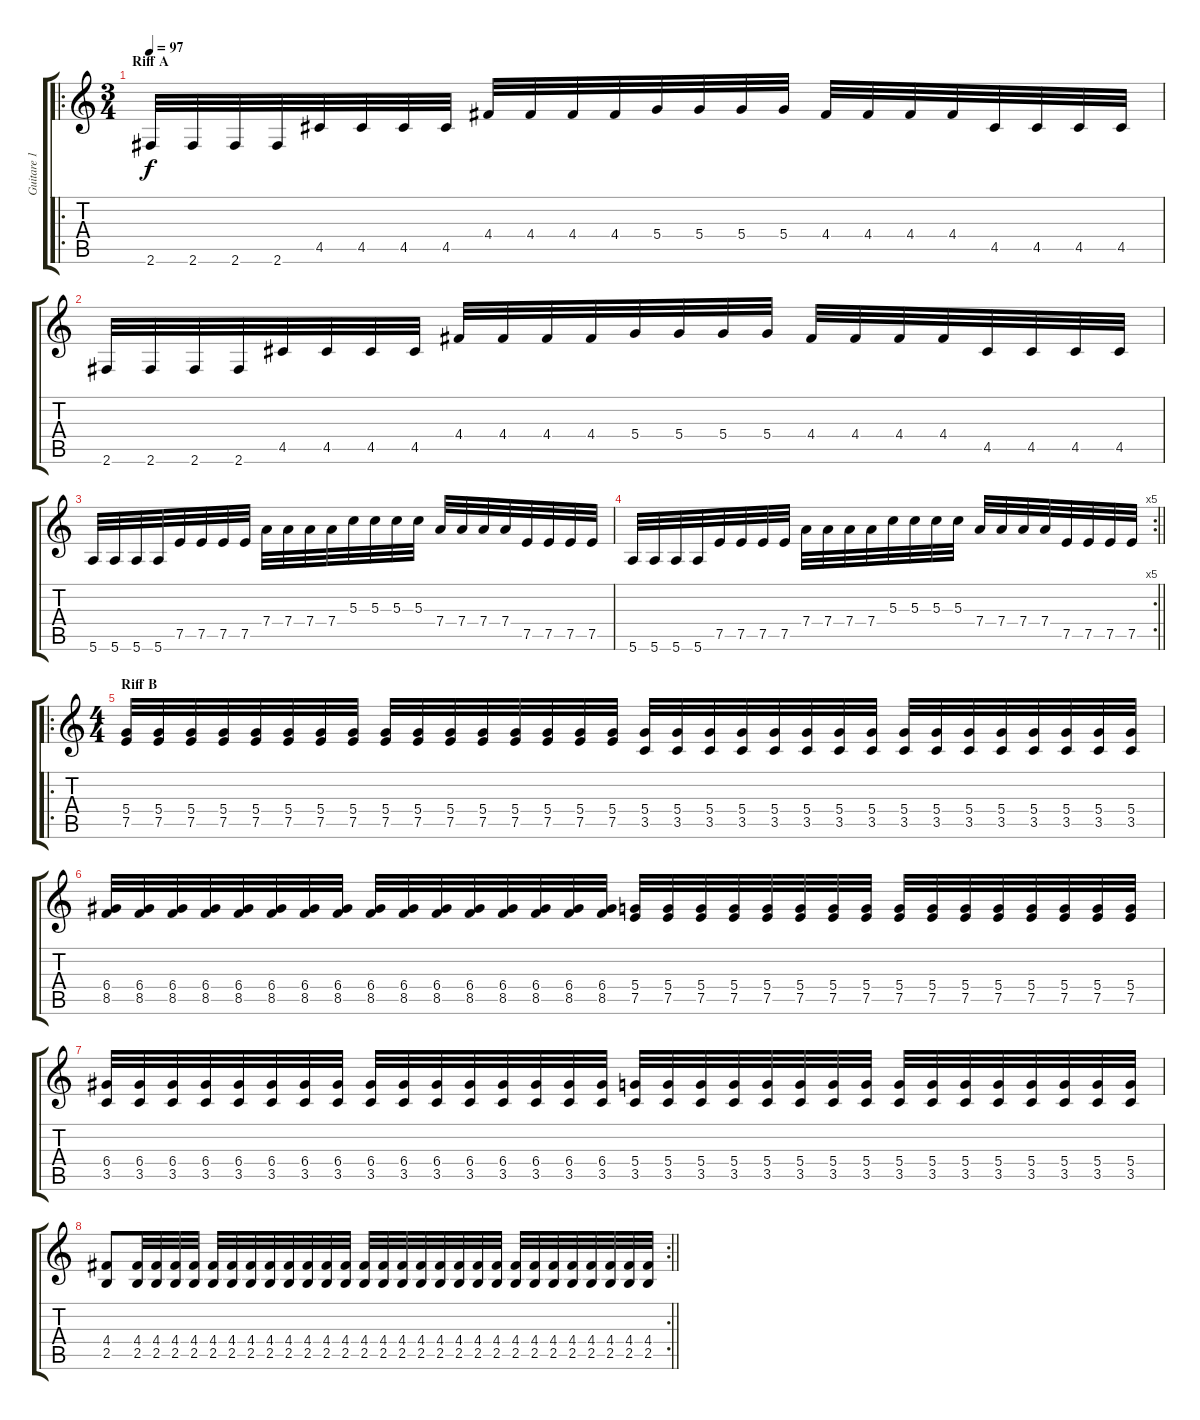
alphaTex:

\track ("Guitare 1" "Guitare 1") {instrument distortionguitar}
\staff {score tabs}
\tuning (E4 B3 G3 D3 A2 E2) {hide}
\ro
\ts (3 4)
\section ("" "Riff A")
\tempo 97
\clef g2
\ks c
2.6.32{dy f} 2.6.32 2.6.32 2.6.32 4.5.32 4.5.32 4.5.32 4.5.32 4.4.32 4.4.32 4.4.32 4.4.32 5.4.32 5.4.32 5.4.32 5.4.32 4.4.32 4.4.32 4.4.32 4.4.32 4.5.32 4.5.32 4.5.32 4.5.32 |
2.6.32 2.6.32 2.6.32 2.6.32 4.5.32 4.5.32 4.5.32 4.5.32 4.4.32 4.4.32 4.4.32 4.4.32 5.4.32 5.4.32 5.4.32 5.4.32 4.4.32 4.4.32 4.4.32 4.4.32 4.5.32 4.5.32 4.5.32 4.5.32 |
5.6.32 5.6.32 5.6.32 5.6.32 7.5.32 7.5.32 7.5.32 7.5.32 7.4.32 7.4.32 7.4.32 7.4.32 5.3.32 5.3.32 5.3.32 5.3.32 7.4.32 7.4.32 7.4.32 7.4.32 7.5.32 7.5.32 7.5.32 7.5.32 |
\rc 5
\barLineRight lightlight
5.6.32 5.6.32 5.6.32 5.6.32 7.5.32 7.5.32 7.5.32 7.5.32 7.4.32 7.4.32 7.4.32 7.4.32 5.3.32 5.3.32 5.3.32 5.3.32 7.4.32 7.4.32 7.4.32 7.4.32 7.5.32 7.5.32 7.5.32 7.5.32 |
\ro
\ts (4 4)
\section ("" "Riff B")
(5.4 7.5).32 (5.4 7.5).32 (5.4 7.5).32 (5.4 7.5).32 (5.4 7.5).32 (5.4 7.5).32 (5.4 7.5).32 (5.4 7.5).32 (5.4 7.5).32 (5.4 7.5).32 (5.4 7.5).32 (5.4 7.5).32 (5.4 7.5).32 (5.4 7.5).32 (5.4 7.5).32 (5.4 7.5).32 (5.4 3.5).32 (5.4 3.5).32 (5.4 3.5).32 (5.4 3.5).32 (5.4 3.5).32 (5.4 3.5).32 (5.4 3.5).32 (5.4 3.5).32 (5.4 3.5).32 (5.4 3.5).32 (5.4 3.5).32 (5.4 3.5).32 (5.4 3.5).32 (5.4 3.5).32 (5.4 3.5).32 (5.4 3.5).32 |
(6.4 8.5).32 (6.4 8.5).32 (6.4 8.5).32 (6.4 8.5).32 (6.4 8.5).32 (6.4 8.5).32 (6.4 8.5).32 (6.4 8.5).32 (6.4 8.5).32 (6.4 8.5).32 (6.4 8.5).32 (6.4 8.5).32 (6.4 8.5).32 (6.4 8.5).32 (6.4 8.5).32 (6.4 8.5).32 (5.4 7.5).32 (5.4 7.5).32 (5.4 7.5).32 (5.4 7.5).32 (5.4 7.5).32 (5.4 7.5).32 (5.4 7.5).32 (5.4 7.5).32 (5.4 7.5).32 (5.4 7.5).32 (5.4 7.5).32 (5.4 7.5).32 (5.4 7.5).32 (5.4 7.5).32 (5.4 7.5).32 (5.4 7.5).32 |
(6.4 3.5).32 (6.4 3.5).32 (6.4 3.5).32 (6.4 3.5).32 (6.4 3.5).32 (6.4 3.5).32 (6.4 3.5).32 (6.4 3.5).32 (6.4 3.5).32 (6.4 3.5).32 (6.4 3.5).32 (6.4 3.5).32 (6.4 3.5).32 (6.4 3.5).32 (6.4 3.5).32 (6.4 3.5).32 (5.4 3.5).32 (5.4 3.5).32 (5.4 3.5).32 (5.4 3.5).32 (5.4 3.5).32 (5.4 3.5).32 (5.4 3.5).32 (5.4 3.5).32 (5.4 3.5).32 (5.4 3.5).32 (5.4 3.5).32 (5.4 3.5).32 (5.4 3.5).32 (5.4 3.5).32 (5.4 3.5).32 (5.4 3.5).32 |
\rc 2
\barLineRight lightlight
(4.4 2.5).8 (4.4 2.5).32 (4.4 2.5).32 (4.4 2.5).32 (4.4 2.5).32 (4.4 2.5).32 (4.4 2.5).32 (4.4 2.5).32 (4.4 2.5).32 (4.4 2.5).32 (4.4 2.5).32 (4.4 2.5).32 (4.4 2.5).32 (4.4 2.5).32 (4.4 2.5).32 (4.4 2.5).32 (4.4 2.5).32 (4.4 2.5).32 (4.4 2.5).32 (4.4 2.5).32 (4.4 2.5).32 (4.4 2.5).32 (4.4 2.5).32 (4.4 2.5).32 (4.4 2.5).32 (4.4 2.5).32 (4.4 2.5).32 (4.4 2.5).32 (4.4 2.5).32
